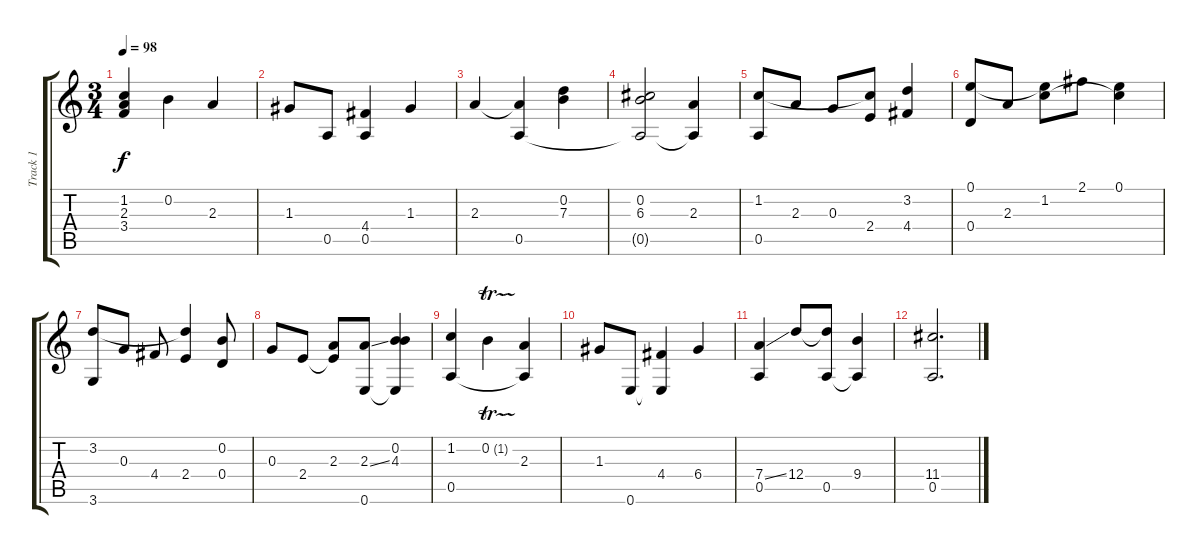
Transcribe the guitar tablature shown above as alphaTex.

\track ("Track 1" "Track 1") {instrument acousticguitarsteel}
\staff {score tabs}
\tuning (E4 B3 G3 D3 A2 E2) {hide}
\ts (3 4)
\tempo 98
\clef g2
\ks c
(1.2 2.3 3.4).4{dy f} 0.2.4 2.3.4 |
1.3.8 0.5.8 (4.4 0.5).4 1.3.4 |
2.3.4 (2.3{t} 0.5).4 (0.2 7.3).4 |
(0.2 6.3 0.5{t}).2 (2.3 0.5{t}).4 |
(1.2 0.5).8 2.3.8 0.3.8 (1.2{t} 2.4).8 (3.2 4.4).4 |
(0.1 0.4).8 2.3.8 (0.1{t} 1.2).8 2.1.8 (0.1 1.2{t}).4 |
(3.2 3.6).8 0.3.8 4.4.8 (3.2{t} 2.4).4 (0.2 0.4).8 |
0.3.8 2.4.8 (2.3 2.4{t}).8 (2.3{ss} 0.6).8 (0.2 4.3 0.6{t}).4 |
(1.2 0.5).4 0.2{tr (1 16)}.4 (2.3 0.5{t}).4 |
1.3.8 0.6.8 (4.4 0.6{t}).4 6.4.4 |
(7.4{ss} 0.5).4 12.4.8 (12.4{t} 0.5).8 (9.4 0.5{t}).4 |
(11.4 0.5).2{d}
